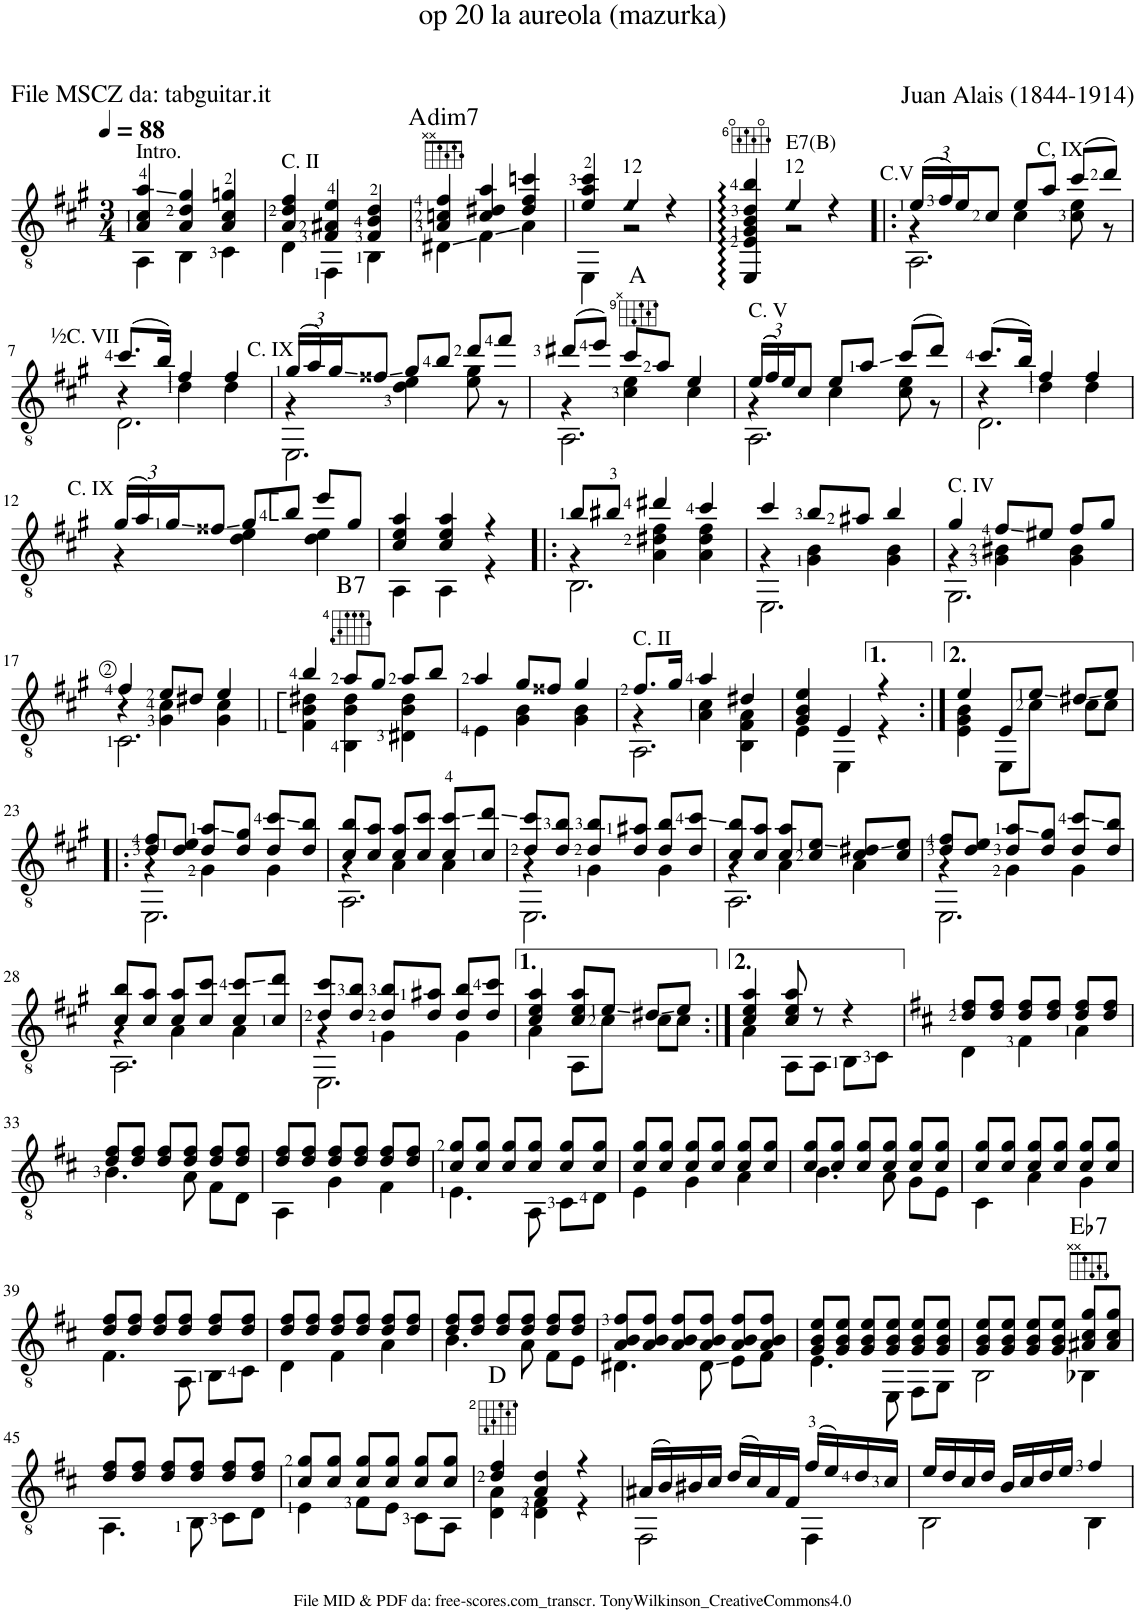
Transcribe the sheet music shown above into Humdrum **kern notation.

**kern	**harte
*part1	*part1
*staff1	*
*I"Guitar	*
*I'Guit.	*
*clefGv2	*
*k[f#c#g#]	*
*M3/4	*
*MM88	*
=1	=1
*^	*
!LO:TX:a:t=Intro.	!	!
4A/ 4c#/ 4a/	4AA\	.
4A/ 4d/ 4g#/	4BB\	.
4A/ 4c#/ 4gn/	4C#\	.
=2	=2	=2
!LO:TX:a:t=C. II	!	!
4A/ 4d/ 4f#/	4D\	.
4F#/ 4A#X/ 4e/	4FF#\	.
4F#/ 4B/ 4d/	4BB\	.
=3	=3	=3
!	!	!LO:H:kt=dim7
4A/ 4cn/ 4f#/	4D#X\	A:dim7
4c/ 4d#X/ 4a/	4F#\	.
4d#/ 4f#/ 4ccn/	4A\	.
=4	=4	=4
4e/ 4a/ 4cc#/	4EE\	.
!LO:TX:a:t=12	!	!
!LO:N:head=diamond	!	!
4e/	2r	.
4r	.	.
=5	=5	=5
4EE/:: 4E/:: 4G#/:: 4B/:: 4d/:: 4b/::	4ryy	.
!LO:TX:a:t=12	!	!
!LO:TX:a:t=E7(B)	!	!
!LO:N:head=diamond	!	!
4e/	2r	.
4r	.	.
*v	*v	*
=6!|:	=6!|:
*Xbrackettup	*
*^	*
*	*^	*
!LO:TX:a:t=C.V	!	!	!
(24e/LL	4r	2.AA\	.
24f#/)	.	.	.
24e/J	.	.	.
8c#/J	.	.	.
8e/L	4c#\	.	.
8a/J	.	.	.
!LO:TX:a:t=C, IX	!	!	!
(8cc#/L	8c#\ 8e\	.	.
8dd/J)	8r	.	.
!!LO:LB:g=z	!!	!!
=7	=7	=7	=7
!LO:TX:a:t=½C. VII	!	!	!
(8.cc#/L	4r	2.D\	.
16b/Jk)	.	.	.
4f#/	4d\	.	.
4f#/	4d\	.	.
=8	=8	=8	=8
!LO:TX:a:t=C. IX	!	!	!
(24g#/LL	4r	2.EE\	.
24a/)	.	.	.
24g#/J	.	.	.
8f##X/J	.	.	.
8g#/L	4d\ 4e\	.	.
8b/J	.	.	.
8dd/L	8e\ 8g#\	.	.
8ff#/J	8r	.	.
=9	=9	=9	=9
(8dd#X/L	4r	2.AA\	.
8ee/J)	.	.	.
8cc#/L	4c#\ 4e\	.	A:maj
8a/J	.	.	.
4e/	4c#\	.	.
=10	=10	=10	=10
!LO:TX:a:t=C. V	!	!	!
(24e/LL	4r	2.AA\	.
24f#/)	.	.	.
24e/J	.	.	.
8c#/J	.	.	.
8e/L	4c#\	.	.
8a/J	.	.	.
(8cc#/L	8c#\ 8e\	.	.
8dd/J)	8r	.	.
=11	=11	=11	=11
(8.cc#/L	4r	2.D\	.
16b/Jk)	.	.	.
4f#/	4d\	.	.
4f#/	4d\	.	.
*	*v	*v	*
!!LO:LB:g=z
=12	=12	=12
!LO:TX:a:t=C. IX	!	!
(24g#/LL	4r	.
24a/)	.	.
24g#/J	.	.
8f##X/J	.	.
8g#/L	4d\ 4e\	.
8b::/J	.	.
8ee/L	4d\ 4e\	.
8g#/J	.	.
=13	=13	=13
4c#/ 4e/ 4a/	4AA\	.
4c#/ 4e/ 4a/	4AA\	.
4r	4r	.
=14!|:	=14!|:	=14!|:
*	*^	*
8b/L	4r	2.BB\	.
8b#X/J	.	.	.
4dd#X/	4A\ 4d#X\ 4f#\	.	.
4cc#/	4A\ 4d#\ 4f#\	.	.
=15	=15	=15	=15
4cc#/	4r	2.EE\	.
8b/L	4G#\ 4B\	.	.
8a#X/J	.	.	.
4b/	4G#\ 4B\	.	.
=16	=16	=16	=16
!LO:TX:a:t=C. IV	!	!	!
4g#/	4r	2.GG#\	.
8f#/L	4G#\ 4B#X\	.	.
8e#X/J	.	.	.
8f#/L	4G#\ 4B#\	.	.
8g#/J	.	.	.
!!LO:LB:g=z	!!	!!
=17	=17	=17	=17
4f#/	4r	2.C#\	.
8e/L	4G#\ 4c#\	.	.
8d#X/J	.	.	.
4e/	4G#\ 4c#\	.	.
*	*v	*v	*
=18	=18	=18
4b/	4F#\:: 4B\:: 4d#X\::	.
!	!	!LO:H:kt=7
8a/L	4BB\ 4B\ 4d#\	B:7
8g#/J	.	.
8a/L	4D#X\ 4B\ 4d#\	.
8b/J	.	.
=19	=19	=19
4a/	4E\	.
8g#/L	4G#\ 4B\	.
8f##X/J	.	.
4g#/	4G#\ 4B\	.
=20	=20	=20
*	*^	*
!LO:TX:a:t=C. II	!	!	!
8.f#/L	4r	2.AA\	.
16g#/Jk	.	.	.
4a/	4A\ 4c#\	.	.
4d#X/	4BB\ 4F#\ 4A\	.	.
*	*v	*v	*
=21	=21	=21
4G#/ 4B/ 4e/	4E\	.
4E/	4EE\	.
4r	4r	.
=22:|!	=22:|!	=22:|!
4e/	4E\ 4G#\ 4B\	.
8E/L	8EE\L	.
8e/J	8c#\J	.
8d#X/L	8c#\L	.
8e/J	8c#\J	.
!!LO:LB:g=z	!!
=23!|:	=23!|:	=23!|:
*	*^	*
8d/ 8f#/L	4r	2.EE\	.
8d/ 8e/J	.	.	.
8d/ 8a/L	4G#\	.	.
8d/ 8g#/J	.	.	.
8d/ 8cc#/L	4G#\	.	.
8d/ 8b/J	.	.	.
=24	=24	=24	=24
8c#/ 8b/L	4r	2.AA\	.
8c#/ 8a/J	.	.	.
8c#/ 8a/L	4A\	.	.
8c#/ 8cc#/J	.	.	.
8c#/ 8cc#/L	4A\	.	.
8c#/ 8dd/J	.	.	.
=25	=25	=25	=25
8d/ 8cc#/L	4r	2.EE\	.
8d/ 8b/J	.	.	.
8d/ 8b/L	4G#\	.	.
8d/ 8a#X/J	.	.	.
8d/ 8b/L	4G#\	.	.
8d/ 8cc#/J	.	.	.
=26	=26	=26	=26
8c#/ 8b/L	4r	2.AA\	.
8c#/ 8a/J	.	.	.
8c#/ 8a/L	4A\	.	.
8c#/ 8e/J	.	.	.
8c#/ 8d#X/L	4A\	.	.
8c#/ 8e/J	.	.	.
=27	=27	=27	=27
8d/ 8f#/L	4r	2.EE\	.
8d/ 8e/J	.	.	.
8d/ 8a/L	4G#\	.	.
8d/ 8g#/J	.	.	.
8d/ 8cc#/L	4G#\	.	.
8d/ 8b/J	.	.	.
!!LO:LB:g=z	!!	!!
=28	=28	=28	=28
8c#/ 8b/L	4r	2.AA\	.
8c#/ 8a/J	.	.	.
8c#/ 8a/L	4A\	.	.
8c#/ 8cc#/J	.	.	.
8c#/ 8cc#/L	4A\	.	.
8c#/ 8dd/J	.	.	.
=29	=29	=29	=29
8d/ 8cc#/L	4r	2.EE\	.
8d/ 8b/J	.	.	.
8d/ 8b/L	4G#\	.	.
8d/ 8a#X/J	.	.	.
8d/ 8b/L	4G#\	.	.
8d/ 8cc#/J	.	.	.
*	*v	*v	*
=30	=30	=30
4c#/ 4e/ 4a/	4A\	.
8c#/ 8e/ 8a/L	8AA\L	.
8e/J	8c#\J	.
8d#X/L	8c#\L	.
8e/J	8c#\J	.
=31:|!	=31:|!	=31:|!
4c#/ 4e/ 4a/	4A\	.
8c#/ 8e/ 8a/	8AA\L	.
8r	8AA\J	.
4r	8BB\L	.
.	8C#\J	.
=32	=32	=32
*k[f#c#]	*	*
8d/ 8f#/L	4D\	.
8d/ 8f#/J	.	.
8d/ 8f#/L	4F#\	.
8d/ 8f#/J	.	.
8d/ 8f#/L	4A\	.
8d/ 8f#/J	.	.
!!LO:LB:g=z	!!
=33	=33	=33
8d/ 8f#/L	4.B\	.
8d/ 8f#/J	.	.
8d/ 8f#/L	.	.
8d/ 8f#/J	8A\	.
8d/ 8f#/L	8F#\L	.
8d/ 8f#/J	8D\J	.
=34	=34	=34
8d/ 8f#/L	4AA\	.
8d/ 8f#/J	.	.
8d/ 8f#/L	4G\	.
8d/ 8f#/J	.	.
8d/ 8f#/L	4F#\	.
8d/ 8f#/J	.	.
=35	=35	=35
8c#/ 8g/L	4.E\	.
8c#/ 8g/J	.	.
8c#/ 8g/L	.	.
8c#/ 8g/J	8AA\	.
8c#/ 8g/L	8C#\L	.
8c#/ 8g/J	8D\J	.
=36	=36	=36
8c#/ 8g/L	4E\	.
8c#/ 8g/J	.	.
8c#/ 8g/L	4G\	.
8c#/ 8g/J	.	.
8c#/ 8g/L	4A\	.
8c#/ 8g/J	.	.
=37	=37	=37
8c#/ 8g/L	4.B\	.
8c#/ 8g/J	.	.
8c#/ 8g/L	.	.
8c#/ 8g/J	8A\	.
8c#/ 8g/L	8G\L	.
8c#/ 8g/J	8E\J	.
=38	=38	=38
8c#/ 8g/L	4C#\	.
8c#/ 8g/J	.	.
8c#/ 8g/L	4A\	.
8c#/ 8g/J	.	.
8c#/ 8g/L	4G\	.
8c#/ 8g/J	.	.
!!LO:LB:g=z	!!
=39	=39	=39
8d/ 8f#/L	4.F#\	.
8d/ 8f#/J	.	.
8d/ 8f#/L	.	.
8d/ 8f#/J	8AA\	.
8d/ 8f#/L	8BB\L	.
8d/ 8f#/J	8C#\J	.
=40	=40	=40
8d/ 8f#/L	4D\	.
8d/ 8f#/J	.	.
8d/ 8f#/L	4F#\	.
8d/ 8f#/J	.	.
8d/ 8f#/L	4A\	.
8d/ 8f#/J	.	.
=41	=41	=41
8d/ 8f#/L	4.B\	.
8d/ 8f#/J	.	.
8d/ 8f#/L	.	.
8d/ 8f#/J	8A\	.
8d/ 8f#/L	8F#\L	.
8d/ 8f#/J	8E\J	.
=42	=42	=42
8A/ 8B/ 8f#/L	4.D#X\	.
8A/ 8B/ 8f#/J	.	.
8A/ 8B/ 8f#/L	.	.
8A/ 8B/ 8f#/J	8D#\	.
8A/ 8B/ 8f#/L	8E\L	.
8A/ 8B/ 8f#/J	8F#\J	.
=43	=43	=43
8G/ 8B/ 8e/L	4.E\	.
8G/ 8B/ 8e/J	.	.
8G/ 8B/ 8e/L	.	.
8G/ 8B/ 8e/J	8EE\	.
8G/ 8B/ 8e/L	8FF#\L	.
8G/ 8B/ 8e/J	8GG\J	.
=44	=44	=44
8G/ 8B/ 8e/L	2BB\	.
8G/ 8B/ 8e/J	.	.
8G/ 8B/ 8e/L	.	.
8G/ 8B/ 8e/J	.	.
!	!	!LO:H:kt=7
8A#X/ 8c#/ 8g/L	4BB-X\	Eb:7
8A#/ 8c#/ 8g/J	.	.
!!LO:LB:g=z	!!
=45	=45	=45
8d/ 8f#/L	4.AA\	.
8d/ 8f#/J	.	.
8d/ 8f#/L	.	.
8d/ 8f#/J	8BB\	.
8d/ 8f#/L	8C#\L	.
8d/ 8f#/J	8D\J	.
=46	=46	=46
8c#/ 8g/L	4E\	.
8c#/ 8g/J	.	.
8c#/ 8g/L	8F#\L	.
8c#/ 8g/J	8E\J	.
8c#/ 8g/L	8C#\L	.
8c#/ 8g/J	8AA\J	.
=47	=47	=47
4d/ 4f#/	4D\ 4A\	D:maj
4A/ 4d/	4D\ 4F#\	.
4r	4r	.
=48	=48	=48
(16A#X/LL	2FF#\	.
16B/)	.	.
16B#X/	.	.
16c#/JJ	.	.
(16d/LL	.	.
16c#/)	.	.
16A#/	.	.
16F#/JJ	.	.
(16f#/LL	4FF#\	.
16e/)	.	.
16d/	.	.
16c#/JJ	.	.
=49	=49	=49
16e/LL	2BB\	.
16d/	.	.
16c#/	.	.
16d/JJ	.	.
16B/LL	.	.
16c#/	.	.
16d/	.	.
16e/JJ	.	.
4f#/	4BB\	.
*v	*v	*
=	=
*-	*-
